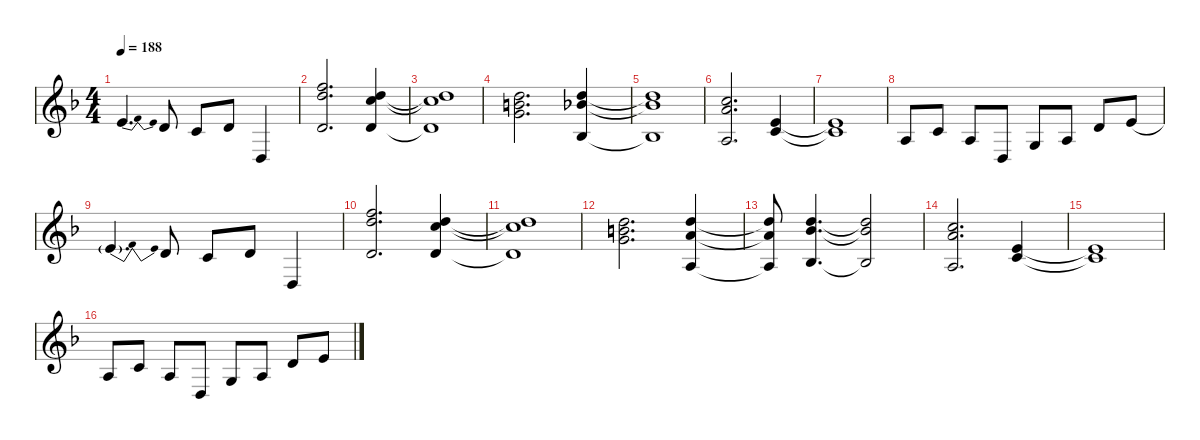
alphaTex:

\defaultSystemsLayout 4
\hideDynamics
\bracketExtendMode nobrackets
\singleTrackTrackNamePolicy hidden
\multiTrackTrackNamePolicy hidden
\firstSystemTrackNameMode fullname
\firstSystemTrackNameOrientation horizontal
\otherSystemsTrackNameOrientation horizontal
\track ("Piano 1-strings" "Piano 1") {defaultSystemsLayout 8 instrument synthstrings1}
\staff {score}
\tuning (E4 A3 F3 D3 A2 D2)
\ts (4 4)
\tempo 188
\clef g2
\ks dminor
19.5{be (bendrelease 0 0 30 2 30 2 60 0) t acc forcenatural}.4{d dy f beam Up} 17.5{acc forcenatural}.8{beam Up} 15.5{acc forcenatural}.8{beam Up} 17.5{acc forcenatural}.8{beam Up} 12.6{acc forcenatural}.4{beam Up} |
(20.2{acc forcenatural} 21.3{acc forcenatural} 12.4{acc forcenatural}).2{d bd 30 beam Up} (17.2{acc forcenatural} 19.3{acc forcenatural} 12.4{acc forcenatural}).4{bd 30 beam Up} |
(17.2{t acc forcenatural} 19.3{t acc forcenatural} 12.4{t acc forcenatural}).1{beam Up} |
(21.3{acc forcenatural} 21.4{acc forcenatural} 22.5{acc forcenatural}).2{d bd 30 beam Down} (21.3{acc forcenatural} 20.4{acc b} 20.6{acc b}).4{bd 30 beam Up} |
(21.3{t acc forcenatural} 20.4{t acc b} 20.6{t acc b}).1{beam Up} |
(19.3{acc forcenatural} 19.4{acc forcenatural} 12.5{acc forcenatural}).2{d bd 30 beam Up} (14.4{acc forcenatural} 15.5{acc forcenatural}).4{bd 30 beam Up} |
(14.4{t acc forcenatural} 15.5{t acc forcenatural}).1{beam Up} |
19.6{acc forcenatural}.8{beam Up} 22.6{acc forcenatural}.8{beam Up} 12.5{acc forcenatural}.8{beam Up} 12.6{acc forcenatural}.8{beam Up} 17.6{acc forcenatural}.8{beam Up} 19.6{acc forcenatural}.8{beam Up} 17.5{acc forcenatural}.8{beam Up} 19.5{be (hold 0 0 60 0) acc forcenatural}.8{beam Up} |
19.5{be (bendrelease 0 0 30 2 30 2 60 0) t acc forcenatural}.4{d beam Up} 17.5{acc forcenatural}.8{beam Up} 15.5{acc forcenatural}.8{beam Up} 17.5{acc forcenatural}.8{beam Up} 12.6{acc forcenatural}.4{beam Up} |
(20.2{acc forcenatural} 21.3{acc forcenatural} 12.4{acc forcenatural}).2{d bd 30 beam Up} (17.2{acc forcenatural} 19.3{acc forcenatural} 12.4{acc forcenatural}).4{bd 30 beam Up} |
(17.2{t acc forcenatural} 19.3{t acc forcenatural} 12.4{t acc forcenatural}).1{beam Up} |
(21.3{acc forcenatural} 21.4{acc forcenatural} 22.5{acc forcenatural}).2{d bd 30 beam Down} (21.3{acc forcenatural} 19.4{acc forcenatural} 19.6{acc forcenatural}).4{bd 30 beam Up} |
(21.3{t acc forcenatural} 19.4{t acc forcenatural} 19.6{t acc forcenatural}).8{beam Up} (21.3{acc forcenatural} 20.4{acc b} 20.6{acc b}).4{d beam Up} (21.3{t acc forcenatural} 20.4{t acc b} 20.6{t acc b}).2{beam Up} |
(19.3{acc forcenatural} 19.4{acc forcenatural} 12.5{acc forcenatural}).2{d bd 30 beam Up} (14.4{acc forcenatural} 15.5{acc forcenatural}).4{bd 30 beam Up} |
(14.4{t acc forcenatural} 15.5{t acc forcenatural}).1{beam Up} |
19.6{acc forcenatural}.8{beam Up} 22.6{acc forcenatural}.8{beam Up} 12.5{acc forcenatural}.8{beam Up} 12.6{acc forcenatural}.8{beam Up} 17.6{acc forcenatural}.8{beam Up} 19.6{acc forcenatural}.8{beam Up} 17.5{acc forcenatural}.8{beam Up} 19.5{be (hold 0 0 60 0) acc forcenatural}.8{beam Up}
